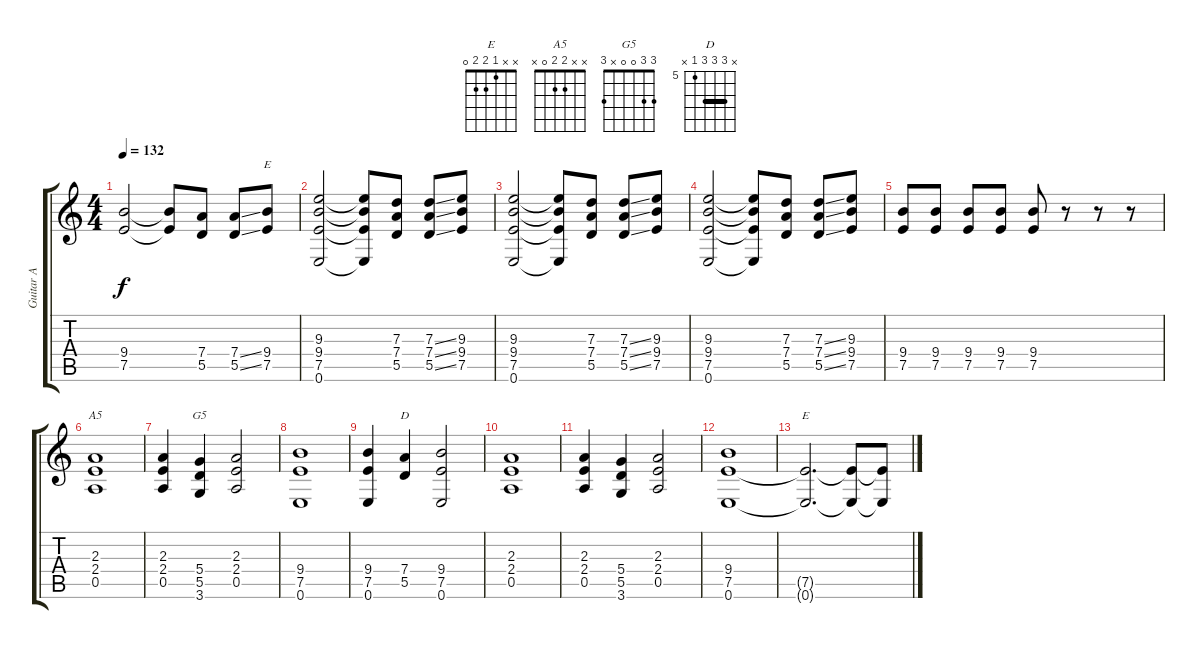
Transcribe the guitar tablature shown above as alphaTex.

\track ("Guitar A" "Guitar A") {instrument overdrivenguitar}
\staff {score tabs}
\tuning (E4 B3 G3 D3 A2 E2) {hide}
\chord ("E" x 9 9 9 7 0) {firstfret 7 barre 9}
\chord ("A5" x x 2 2 0 x)
\chord ("G5" 3 3 0 0 x 3)
\chord ("D" x 7 7 7 5 x) {firstfret 5 barre 7}
\chord ("E" x x 1 2 2 0)
\ts (4 4)
\tempo 132
\clef g2
\ks c
(9.4{t} 7.5{t}).2{dy f} (9.4{t} 7.5{t}).8 (7.4 5.5).8 (7.4{ss} 5.5{ss}).8 (9.4 7.5).8{ch "E"} |
(9.3 9.4 7.5 0.6).2 (9.3{t} 9.4{t} 7.5{t} 0.6{t}).8 (7.3 7.4 5.5).8 (7.3{ss} 7.4{ss} 5.5{ss}).8 (9.3 9.4 7.5).8 |
(9.3 9.4 7.5 0.6).2 (9.3{t} 9.4{t} 7.5{t} 0.6{t}).8 (7.3 7.4 5.5).8 (7.3{ss} 7.4{ss} 5.5{ss}).8 (9.3 9.4 7.5).8 |
(9.3 9.4 7.5 0.6).2 (9.3{t} 9.4{t} 7.5{t} 0.6{t}).8 (7.3 7.4 5.5).8 (7.3{ss} 7.4{ss} 5.5{ss}).8 (9.3 9.4 7.5).8 |
(9.4 7.5).8 (9.4 7.5).8 (9.4 7.5).8 (9.4 7.5).8 (9.4 7.5).8 r.8 r.8 r.8 |
(2.3 2.4 0.5).1{ch "A5"} |
(2.3 2.4 0.5).4 (5.4 5.5 3.6).4{ch "G5"} (2.3 2.4 0.5).2 |
(9.4 7.5 0.6).1 |
(9.4 7.5 0.6).4 (7.4 5.5).4{ch "D"} (9.4 7.5 0.6).2 |
(2.3 2.4 0.5).1 |
(2.3 2.4 0.5).4 (5.4 5.5 3.6).4 (2.3 2.4 0.5).2 |
(9.4 7.5 0.6).1 |
(7.5{t} 0.6{t}).2{d ch "E"} (7.5{t} 0.6{t}).8 (7.5{t} 0.6{t}).8
